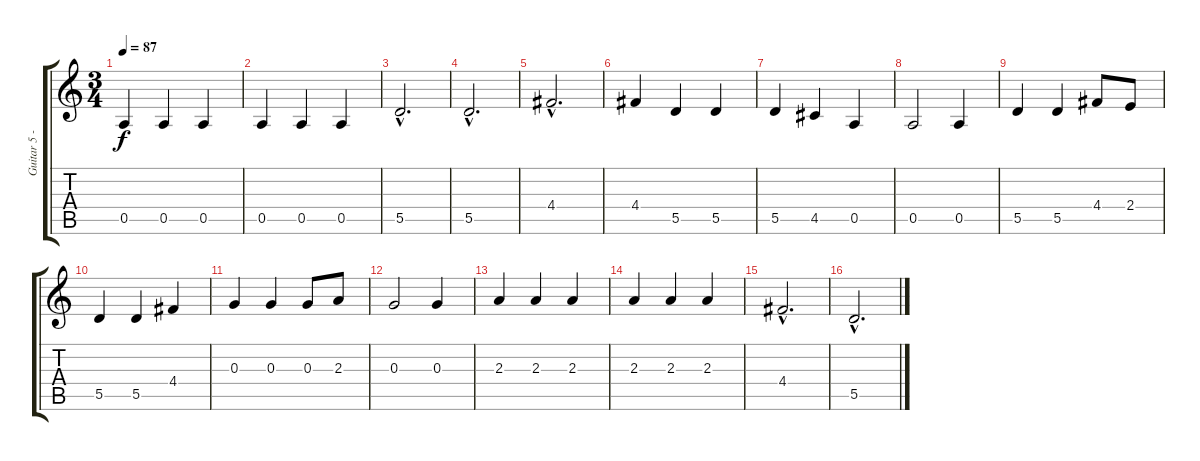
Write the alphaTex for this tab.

\track ("Guitar 5 - Low Overdubs" "Guitar 5 -") {instrument distortionguitar}
\staff {score tabs}
\tuning (E4 B3 G3 D3 A2 E2) {hide}
\ts (3 4)
\tempo 87
\clef g2
\ks c
0.5.4{dy f} 0.5.4 0.5.4 |
0.5.4 0.5.4 0.5.4 |
5.5{hac}.2{d} |
5.5{hac}.2{d} |
4.4{hac}.2{d} |
4.4.4 5.5.4 5.5.4 |
5.5.4 4.5.4 0.5.4 |
0.5.2 0.5.4 |
5.5.4 5.5.4 4.4.8 2.4.8 |
5.5.4 5.5.4 4.4.4 |
0.3.4 0.3.4 0.3.8 2.3.8 |
0.3.2 0.3.4 |
2.3.4 2.3.4 2.3.4 |
2.3.4 2.3.4 2.3.4 |
4.4{hac}.2{d} |
5.5{hac}.2{d}
